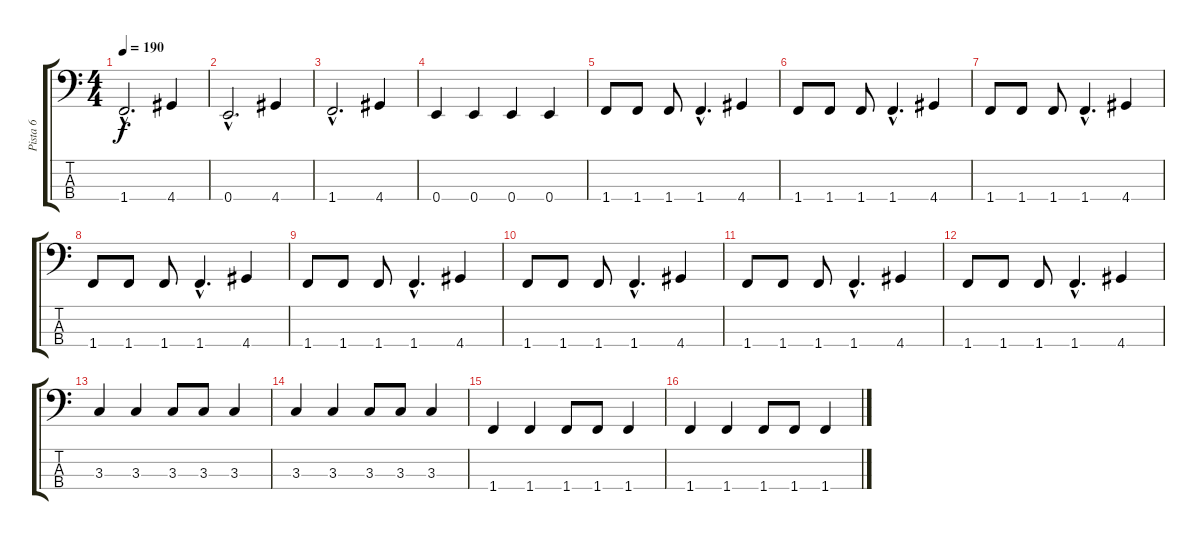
\track ("Pista 6" "Pista 6") {instrument electricbasspick}
\staff {score tabs}
\tuning (G2 D2 A1 E1) {hide}
\ts (4 4)
\tempo 190
\clef f4
\ks c
1.4{hac}.2{d dy f} 4.4.4 |
0.4{hac}.2{d} 4.4.4 |
1.4{hac}.2{d} 4.4.4 |
0.4.4 0.4.4 0.4.4 0.4.4 |
1.4.8 1.4.8 1.4.8 1.4{hac}.4{d} 4.4.4 |
1.4.8 1.4.8 1.4.8 1.4{hac}.4{d} 4.4.4 |
1.4.8 1.4.8 1.4.8 1.4{hac}.4{d} 4.4.4 |
1.4.8 1.4.8 1.4.8 1.4{hac}.4{d} 4.4.4 |
1.4.8 1.4.8 1.4.8 1.4{hac}.4{d} 4.4.4 |
1.4.8 1.4.8 1.4.8 1.4{hac}.4{d} 4.4.4 |
1.4.8 1.4.8 1.4.8 1.4{hac}.4{d} 4.4.4 |
1.4.8 1.4.8 1.4.8 1.4{hac}.4{d} 4.4.4 |
3.3.4 3.3.4 3.3.8 3.3.8 3.3.4 |
3.3.4 3.3.4 3.3.8 3.3.8 3.3.4 |
1.4.4 1.4.4 1.4.8 1.4.8 1.4.4 |
1.4.4 1.4.4 1.4.8 1.4.8 1.4.4
